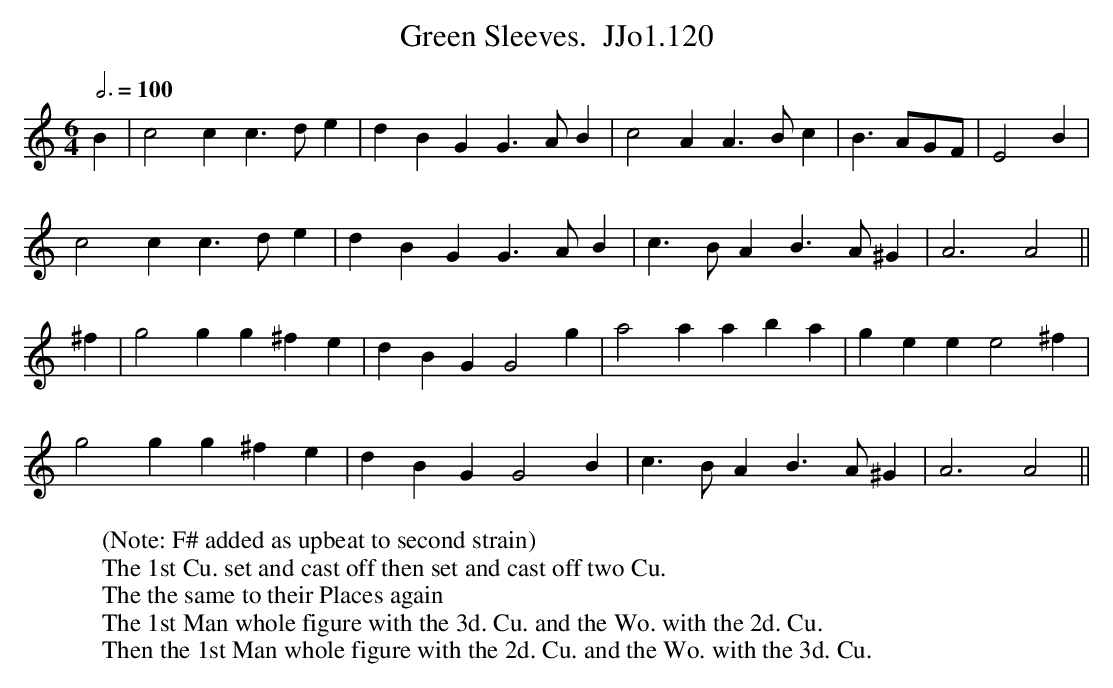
X:1
T:Green Sleeves.  JJo1.120
M:6/4
L:1/4
Q:3/4=100
K:AM
B | c2c c>de | dBG G>AB | c2A A>Bc | B>AG/F/ | E2 B |
c2c c>de | dBG G>AB | c>BA B>A^G | A3 A2 ||
^f |g2g g^fe | dBG G2g | a2a aba | gee e2^f |
g2 g g^fe | dBG G2B | c>BA B>A^G | A3 A2 ||
W:(Note: F# added as upbeat to second strain)
W:The 1st Cu. set and cast off then set and cast off two Cu.
W:The the same to their Places again
W:The 1st Man whole figure with the 3d. Cu. and the Wo. with the 2d. Cu.
W:Then the 1st Man whole figure with the 2d. Cu. and the Wo. with the 3d. Cu.
